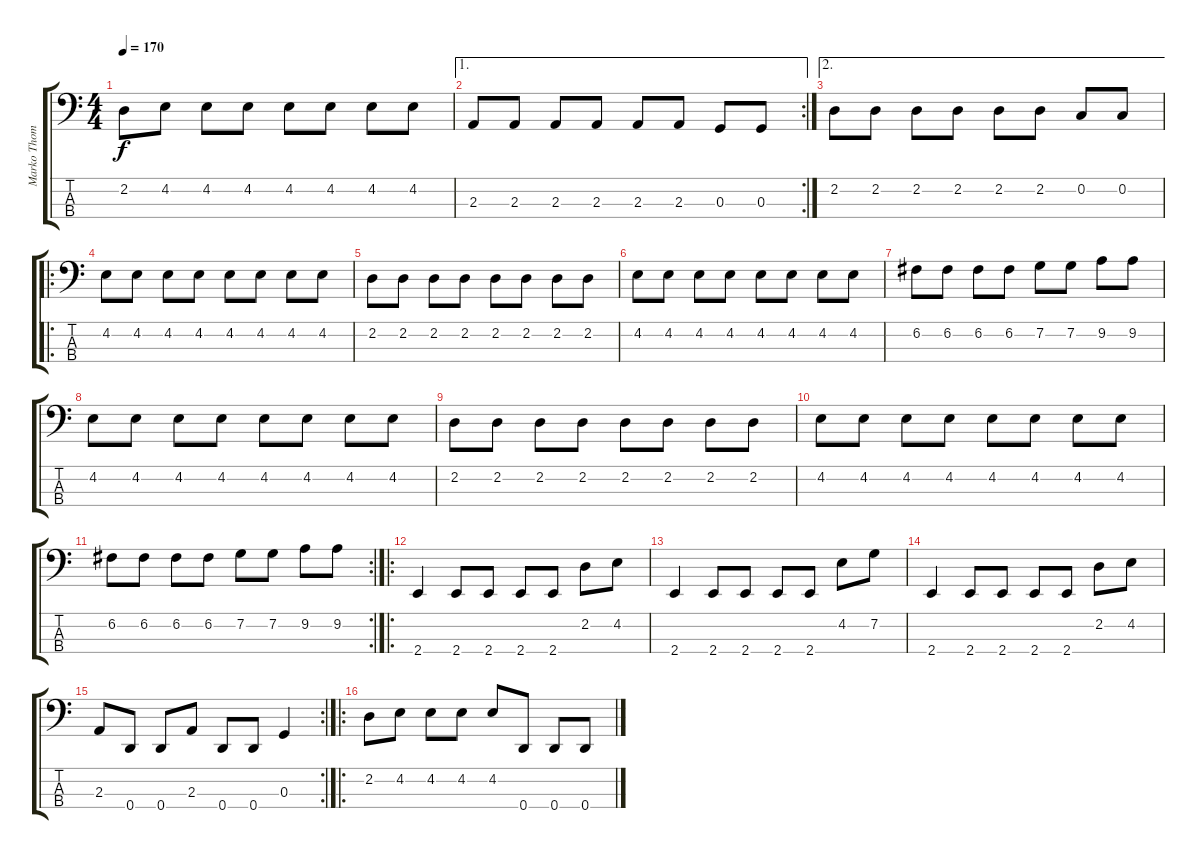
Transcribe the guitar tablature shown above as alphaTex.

\track ("Marko Thomas" "Marko Thom") {instrument electricbassfinger}
\staff {score tabs}
\tuning (F2 C2 G1 D1) {hide}
\ts (4 4)
\tempo 170
\clef f4
\ks c
2.2.8{dy f} 4.2.8 4.2.8 4.2.8 4.2.8 4.2.8 4.2.8 4.2.8 |
\ae 1
\rc 2
2.3.8 2.3.8 2.3.8 2.3.8 2.3.8 2.3.8 0.3.8 0.3.8 |
\ae 2
2.2.8 2.2.8 2.2.8 2.2.8 2.2.8 2.2.8 0.2.8 0.2.8 |
\ro
4.2.8 4.2.8 4.2.8 4.2.8 4.2.8 4.2.8 4.2.8 4.2.8 |
2.2.8 2.2.8 2.2.8 2.2.8 2.2.8 2.2.8 2.2.8 2.2.8 |
4.2.8 4.2.8 4.2.8 4.2.8 4.2.8 4.2.8 4.2.8 4.2.8 |
6.2.8 6.2.8 6.2.8 6.2.8 7.2.8 7.2.8 9.2.8 9.2.8 |
4.2.8 4.2.8 4.2.8 4.2.8 4.2.8 4.2.8 4.2.8 4.2.8 |
2.2.8 2.2.8 2.2.8 2.2.8 2.2.8 2.2.8 2.2.8 2.2.8 |
4.2.8 4.2.8 4.2.8 4.2.8 4.2.8 4.2.8 4.2.8 4.2.8 |
\rc 2
6.2.8 6.2.8 6.2.8 6.2.8 7.2.8 7.2.8 9.2.8 9.2.8 |
\ro
2.4.4 2.4.8 2.4.8 2.4.8 2.4.8 2.2.8 4.2.8 |
2.4.4 2.4.8 2.4.8 2.4.8 2.4.8 4.2.8 7.2.8 |
2.4.4 2.4.8 2.4.8 2.4.8 2.4.8 2.2.8 4.2.8 |
\rc 2
2.3.8 0.4.8 0.4.8 2.3.8 0.4.8 0.4.8 0.3.4 |
\ro
2.2.8 4.2.8 4.2.8 4.2.8 4.2.8 0.4.8 0.4.8 0.4.8
